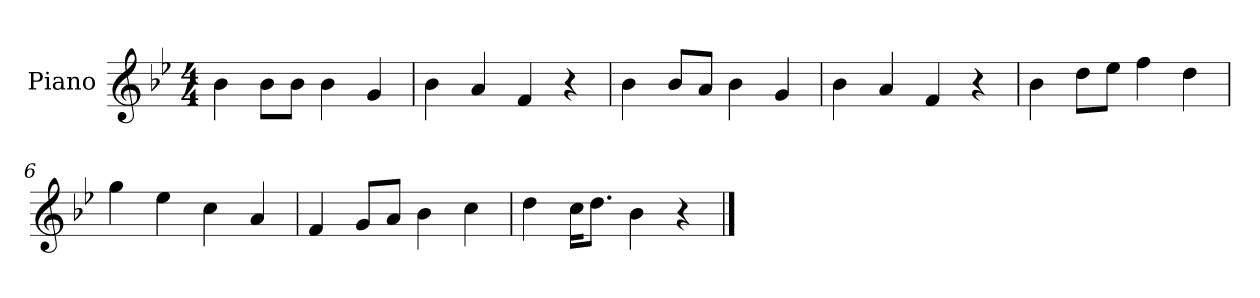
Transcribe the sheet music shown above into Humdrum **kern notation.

**kern
*part1
*staff1
*I"Piano
*I'P-no
*clefG2
*k[b-e-]
*M4/4
*MM90
=1
4b-\
8b-\L
8b-\J
4b-\
4g/
=2
4b-\
4a/
4f/
4r
=3
4b-\
8b-/L
8a/J
4b-\
4g/
=4
4b-\
4a/
4f/
4r
=5
4b-\
8dd\L
8ee-\J
4ff\
4dd\
=6
4gg\
4ee-\
4cc\
4a/
=7
4f/
8g/L
8a/J
4b-\
4cc\
!!LO:LB:g=z
=8
4dd\
16cc\KL
8.dd\J
4b-\
4r
==
*-
